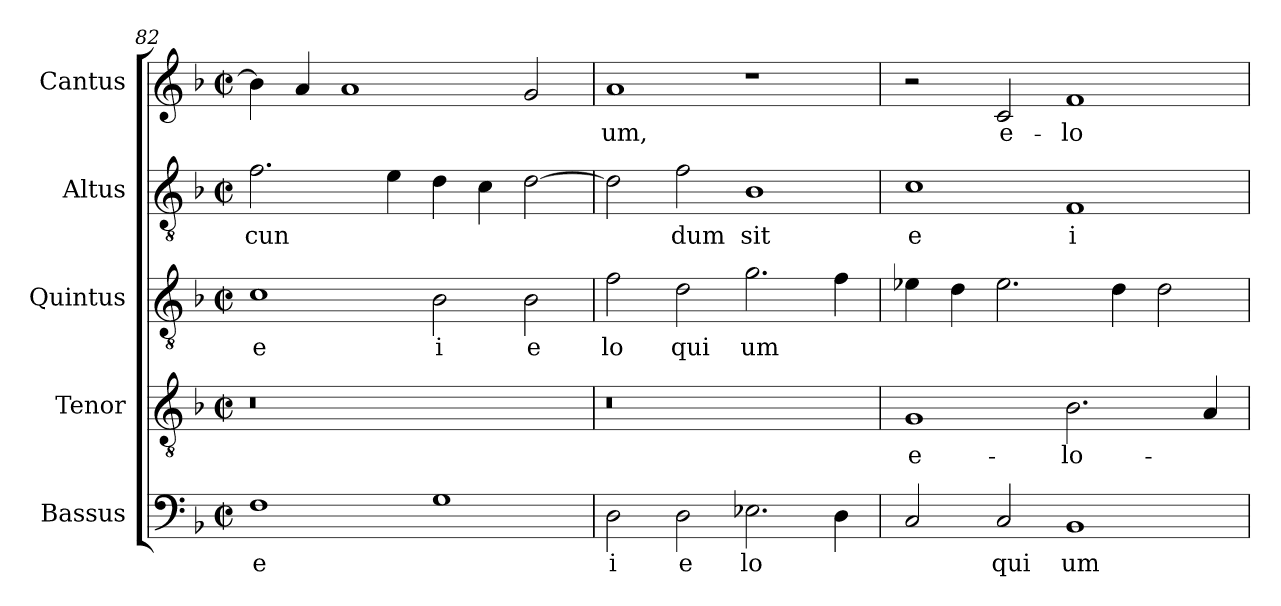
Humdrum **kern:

**kern	**text	**kern	**text	**kern	**text	**kern	**text	**kern	**text
*part5	*part5	*part4	*part4	*part3	*part3	*part2	*part2	*part1	*part1
*staff5	*staff5	*staff4	*staff4	*staff3	*staff3	*staff2	*staff2	*staff1	*staff1
*I"Bassus	*	*I"Tenor	*	*I"Quintus	*	*I"Altus	*	*I"Cantus	*
*clefF4	*	*clefGv2	*	*clefGv2	*	*clefGv2	*	*clefG2	*
*k[b-]	*	*k[b-]	*	*k[b-]	*	*k[b-]	*	*k[b-]	*
*F:	*	*F:	*	*F:	*	*F:	*	*F:	*
*M2/2	*	*M2/2	*	*M2/2	*	*M2/2	*	*M2/2	*
*met(c|)	*	*met(c|)	*	*met(c|)	*	*met(c|)	*	*met(c|)	*
=82	=82	=82	=82	=82	=82	=82	=82	=82	=82
!	!LO:LY:b:rj	!	!	!	!LO:LY:b:cj	!	!LO:LY:b	!	!
1F	e	0r	.	1c	e	2.f\	cun	4b-\]	.
.	.	.	.	.	.	.	.	4a/	.
.	.	.	.	.	.	.	.	1a	.
.	.	.	.	.	.	4e\	.	.	.
!	!	!	!	!	!LO:LY:b:cj	!	!	!	!
1G	.	.	.	2B-\	i	4d\	.	.	.
.	.	.	.	.	.	4c\	.	.	.
!	!	!	!	!	!LO:LY:b:cj	!	!	!	!
.	.	.	.	2B-\	e	[>2d\	.	2g/	.
=83	=83	=83	=83	=83	=83	=83	=83	=83	=83
!	!LO:LY:b:cj	!	!	!	!LO:LY:b:cj	!	!	!	!LO:LY:b:cj
2D\	i	0r	.	2f\	lo	2d\]	.	1a	-um,
!	!LO:LY:b:cj	!	!	!	!LO:LY:b:cj	!	!LO:LY:b:cj	!	!
2D\	e	.	.	2d\	qui	2f\	dum	.	.
!	!LO:LY:b:cj	!	!	!	!LO:LY:b	!	!LO:LY:b:cj	!	!
2.E-X\	lo	.	.	2.g\	um	1B-	sit	1r	.
4D\	.	.	.	4f\	.	.	.	.	.
=84	=84	=84	=84	=84	=84	=84	=84	=84	=84
!	!	!	!LO:LY:b:cj	!	!	!	!LO:LY:b:cj	!	!
2C/	.	1G	e-	4e-X\	.	1c	e	2r	.
.	.	.	.	4d\	.	.	.	.	.
!	!LO:LY:b:cj	!	!	!	!	!	!	!	!LO:LY:b:cj
2C/	qui	.	.	2.e-\	.	.	.	2c/	e-
!	!LO:LY:b:cj	!	!LO:LY:b:cj	!	!	!	!LO:LY:b:cj	!	!LO:LY:b:cj
1BB-	um	2.B-\	-lo-	.	.	1F	i	1f	-lo-
.	.	.	.	4d\	.	.	.	.	.
.	.	.	.	2d\	.	.	.	.	.
.	.	4A/	.	.	.	.	.	.	.
=	=	=	=	=	=	=	=	=	=
*-	*-	*-	*-	*-	*-	*-	*-	*-	*-
